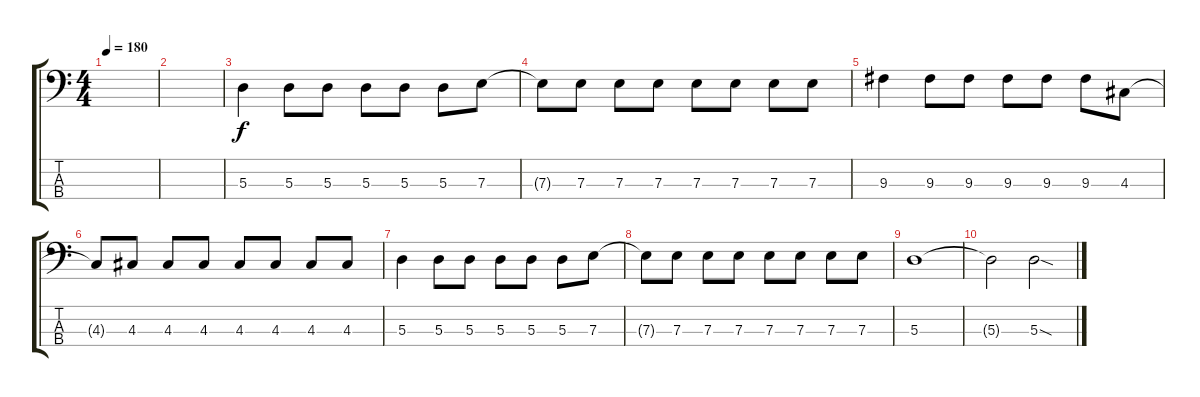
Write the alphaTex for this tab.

\track "" {instrument electricbassfinger}
\staff {score tabs}
\tuning (G2 D2 A1 E1) {hide}
\ts (4 4)
\tempo 180
\clef f4
\ks c
|
|
5.3.4 5.3.8 5.3.8 5.3.8 5.3.8 5.3.8 7.3.8 |
7.3{t}.8 7.3.8 7.3.8 7.3.8 7.3.8 7.3.8 7.3.8 7.3.8 |
9.3.4 9.3.8 9.3.8 9.3.8 9.3.8 9.3.8 4.3.8 |
4.3{t}.8 4.3.8 4.3.8 4.3.8 4.3.8 4.3.8 4.3.8 4.3.8 |
5.3.4 5.3.8 5.3.8 5.3.8 5.3.8 5.3.8 7.3.8 |
7.3{t}.8 7.3.8 7.3.8 7.3.8 7.3.8 7.3.8 7.3.8 7.3.8 |
5.3.1 |
5.3{t}.2 5.3{sod}.2
